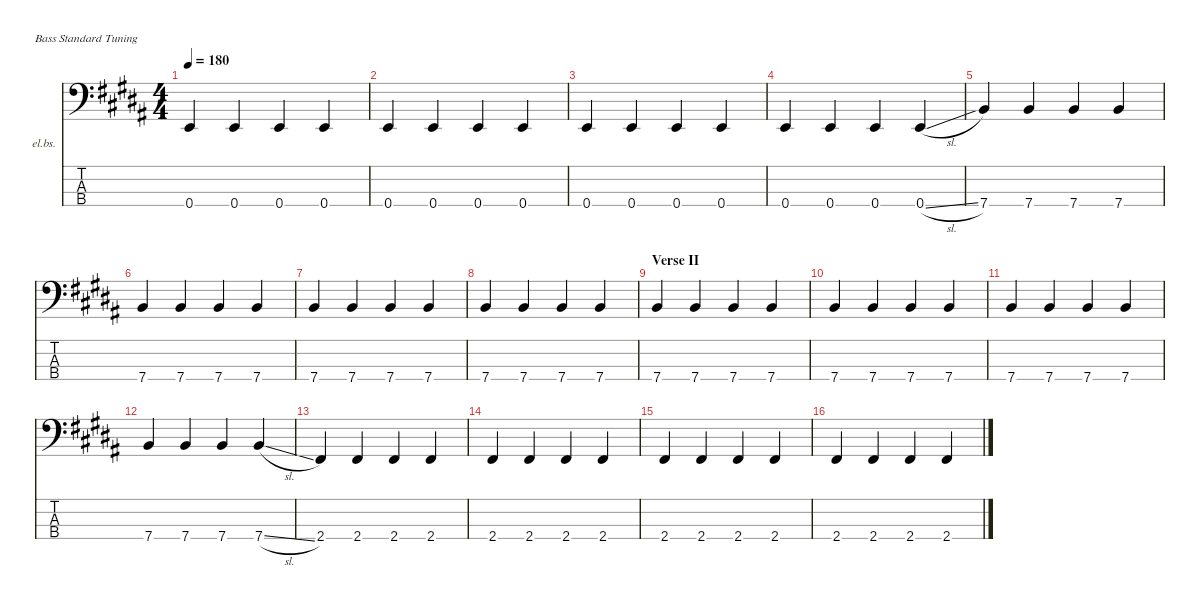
\defaultSystemsLayout 4
\hideDynamics
\bracketExtendMode nobrackets
\firstSystemTrackNameOrientation horizontal
\otherSystemsTrackNameOrientation horizontal
\track ("Bass" "el.bs.") {instrument electricbassfinger}
\staff {score tabs}
\tuning (G2 D2 A1 E1)
\ts (4 4)
\tempo 180
\clef f4
\ks b
0.4.4{dy mf} 0.4.4 0.4.4 0.4.4 |
0.4.4 0.4.4 0.4.4 0.4.4 |
0.4.4 0.4.4 0.4.4 0.4.4 |
0.4.4 0.4.4 0.4.4 0.4{sl}.4 |
7.4.4 7.4.4 7.4.4 7.4.4 |
7.4.4 7.4.4 7.4.4 7.4.4 |
7.4.4 7.4.4 7.4.4 7.4.4 |
7.4.4 7.4.4 7.4.4 7.4.4 |
\section ("" "Verse II")
7.4.4 7.4.4 7.4.4 7.4.4 |
7.4.4 7.4.4 7.4.4 7.4.4 |
7.4.4 7.4.4 7.4.4 7.4.4 |
7.4.4 7.4.4 7.4.4 7.4{sl}.4 |
2.4.4 2.4.4 2.4.4 2.4.4 |
2.4.4 2.4.4 2.4.4 2.4.4 |
2.4.4 2.4.4 2.4.4 2.4.4 |
2.4.4 2.4.4 2.4.4 2.4{sl}.4
